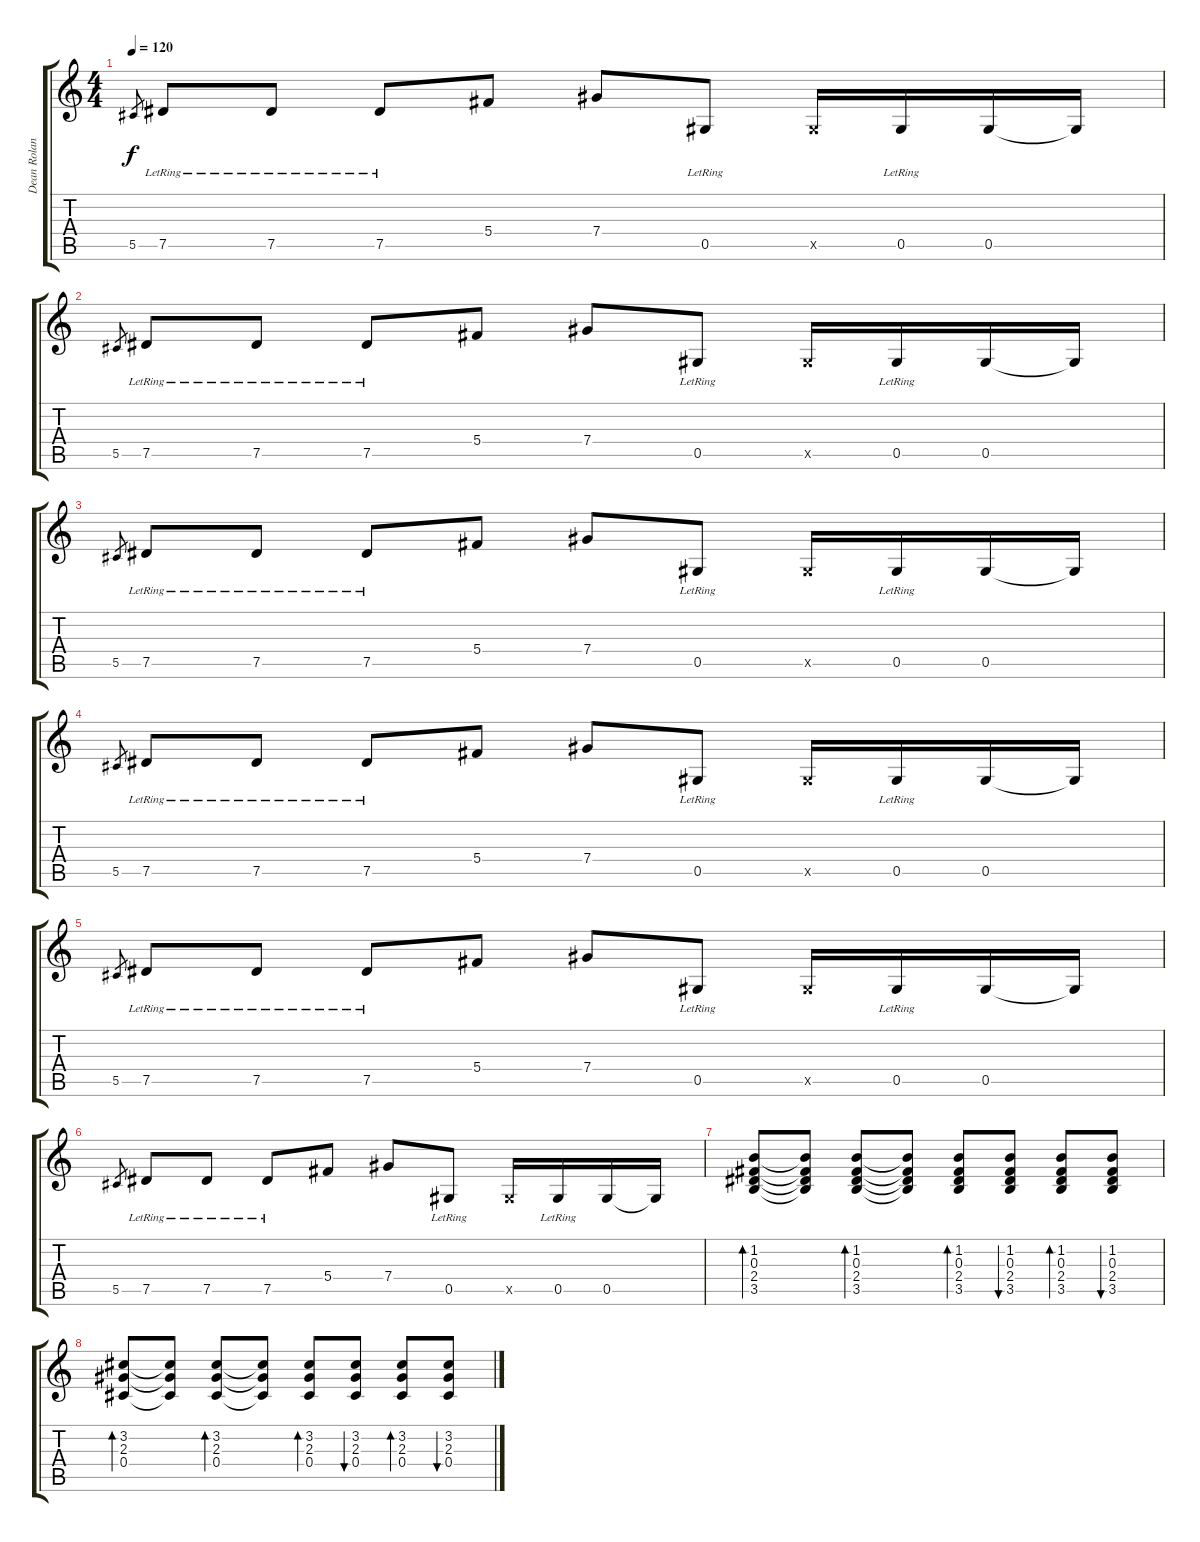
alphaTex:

\track ("Dean Roland" "Dean Rolan") {instrument acousticguitarsteel}
\staff {score tabs}
\tuning (Eb4 Bb3 Gb3 Db3 Ab2 Eb2) {hide}
\ts (4 4)
\tempo 120
\clef g2
\ks c
5.5.8{gr dy f} 7.5{lr}.8 7.5{lr}.8 7.5{lr}.8 5.4.8 7.4.8 0.5{lr}.8 0.5{x}.16 0.5{lr}.16 0.5.16 0.5{t}.16 |
5.5.8{gr} 7.5{lr}.8 7.5{lr}.8 7.5{lr}.8 5.4.8 7.4.8 0.5{lr}.8 0.5{x}.16 0.5{lr}.16 0.5.16 0.5{t}.16 |
5.5.8{gr} 7.5{lr}.8 7.5{lr}.8 7.5{lr}.8 5.4.8 7.4.8 0.5{lr}.8 0.5{x}.16 0.5{lr}.16 0.5.16 0.5{t}.16 |
5.5.8{gr} 7.5{lr}.8 7.5{lr}.8 7.5{lr}.8 5.4.8 7.4.8 0.5{lr}.8 0.5{x}.16 0.5{lr}.16 0.5.16 0.5{t}.16 |
5.5.8{gr} 7.5{lr}.8 7.5{lr}.8 7.5{lr}.8 5.4.8 7.4.8 0.5{lr}.8 0.5{x}.16 0.5{lr}.16 0.5.16 0.5{t}.16 |
5.5.8{gr} 7.5{lr}.8 7.5{lr}.8 7.5{lr}.8 5.4.8 7.4.8 0.5{lr}.8 0.5{x}.16 0.5{lr}.16 0.5.16 0.5{t}.16 |
(1.2 0.3 2.4 3.5).8{bd 60} (1.2{t} 0.3{t} 2.4{t} 3.5{t}).8 (1.2 0.3 2.4 3.5).8{bd 60} (1.2{t} 0.3{t} 2.4{t} 3.5{t}).8 (1.2 0.3 2.4 3.5).8{bd 60} (1.2 0.3 2.4 3.5).8{bu 60} (1.2 0.3 2.4 3.5).8{bd 60} (1.2 0.3 2.4 3.5).8{bu 60} |
(3.2 2.3 0.4).8{bd 60} (3.2{t} 2.3{t} 0.4{t}).8 (3.2 2.3 0.4).8{bd 60} (3.2{t} 2.3{t} 0.4{t}).8 (3.2 2.3 0.4).8{bd 60} (3.2 2.3 0.4).8{bu 60} (3.2 2.3 0.4).8{bd 60} (3.2 2.3 0.4).8{bu 60}
